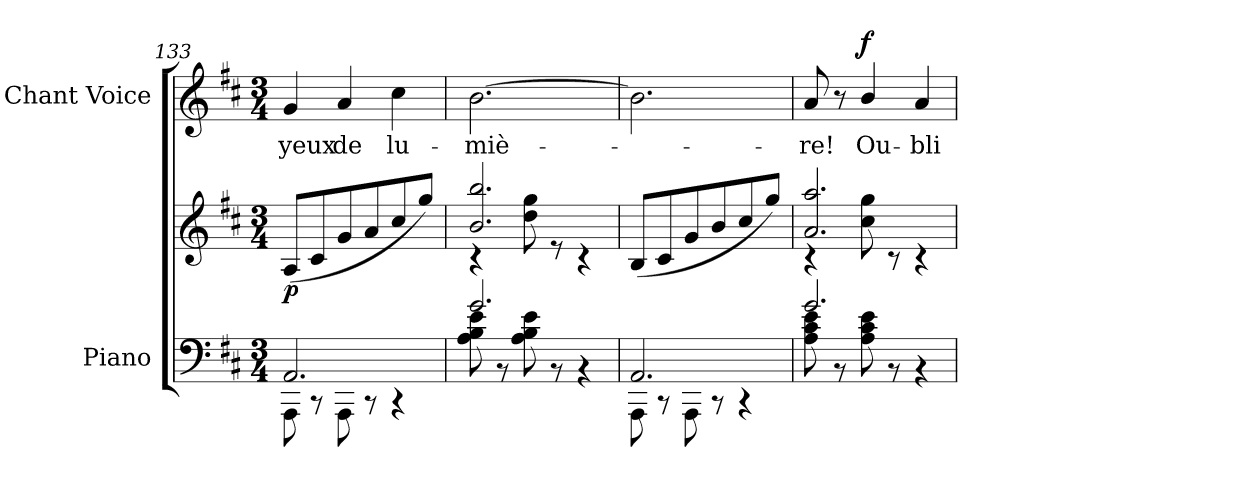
**kern	**kern	**dynam	**kern	**text	**dynam
*part2	*part2	*part2	*part1	*part1	*part1
*staff3	*staff2	*staff2/3	*staff1	*staff1	*staff1
*I"Piano	*	*	*I"Chant Voice	*	*
*I'Pno	*	*	*	*	*
*clefF4	*clefG2	*	*clefG2	*	*
*k[f#c#]	*k[f#c#]	*	*k[f#c#]	*	*
*M3/4	*M3/4	*	*M3/4	*	*
=133	=133	=133	=133	=133	=133
*^	*	*	*	*	*
!	!	!	!LO:DY:b	!	!	!
2.AA/	8AAA\	(8A/L	p	4g/	yeux	.
.	8r	8c#/	.	.	.	.
.	8AAA\	8g/	.	4a/	de	.
.	8r	8a/	.	.	.	.
.	4r	8cc#/	.	4cc#\	lu-	.
.	.	8gg/J)	.	.	.	.
=134	=134	=134	=134	=134	=134	=134
*	*	*^	*	*	*	*
2.g/	8A\ 8B\ 8e\	2.b/ 2.bb/	4r	.	[2.b\	-miè-	.
.	8r	.	.	.	.	.	.
.	8A\ 8B\ 8e\	.	8dd\ 8gg\	.	.	.	.
.	8r	.	8r	.	.	.	.
.	4r	.	4r	.	.	.	.
*	*	*v	*v	*	*	*	*
=135	=135	=135	=135	=135	=135	=135
2.AA/	8AAA\	(8B/L	.	2.b\]	.	.
.	8r	8c#/	.	.	.	.
.	8AAA\	8g/	.	.	.	.
.	8r	8b/	.	.	.	.
.	4r	8cc#/	.	.	.	.
.	.	8gg/J)	.	.	.	.
=136	=136	=136	=136	=136	=136	=136
*	*	*^	*	*	*	*
2.g/	8A\ 8c#\ 8e\	2.a/ 2.aa/	4r	.	8a/	-re!	.
.	8r	.	.	.	8r	.	.
!	!	!	!	!	!	!	!LO:DY:a
.	8A\ 8c#\ 8e\	.	8cc#\ 8gg\	.	4b/	Ou-	f
.	8r	.	8r	.	.	.	.
.	4r	.	4r	.	4a/	-bli-	.
*v	*v	*	*	*	*	*	*
*	*v	*v	*	*	*	*
=	=	=	=	=	=
*-	*-	*-	*-	*-	*-
